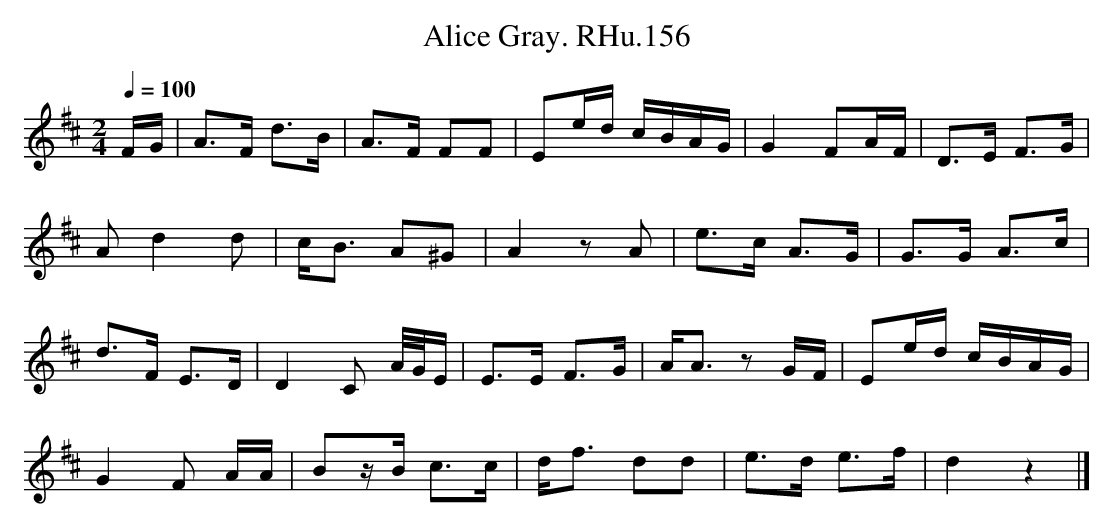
X:1
T:Alice Gray. RHu.156
M:2/4
L:1/16
Q:1/4=100
K:D
FG|A3F d3B|A3F F2F2|E2ed cBAG|G4F2AF|D3E F3G|
A2d4d2|cB3 A2^G2|A4z2A2|e3c A3G|G3G A3c|
d3F E3D|D4C2 A/G/E|E3E F3G|AA3 z2GF|E2ed cBAG|
G4F2 AA|B2zB c3c|df3 d2d2|e3d e3f|d4z4|]
